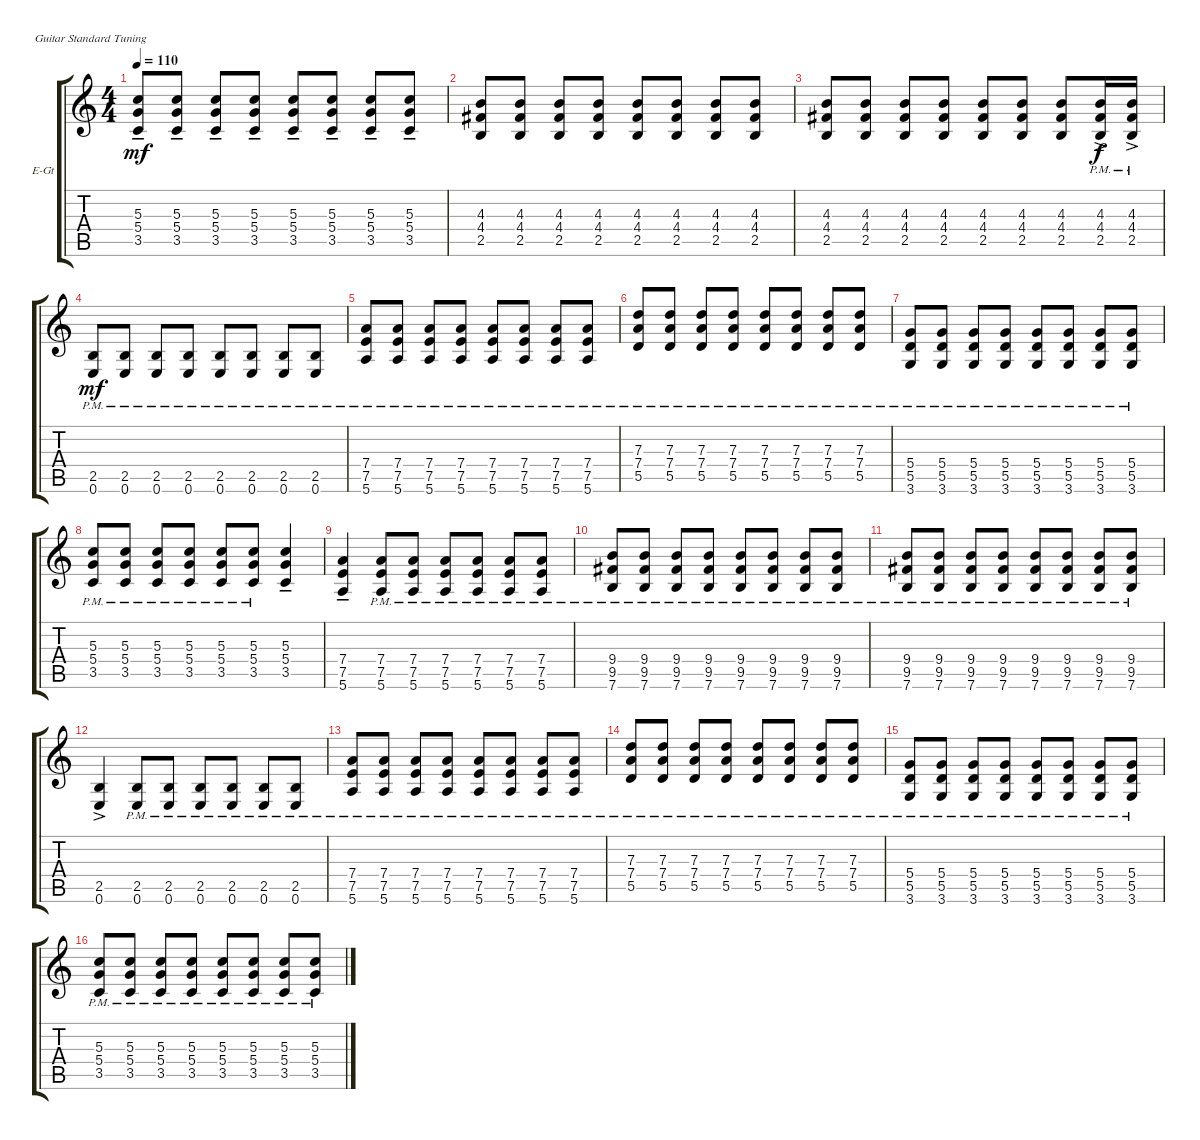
\bracketExtendMode groupsimilarinstruments
\firstSystemTrackNameOrientation horizontal
\otherSystemsTrackNameOrientation horizontal
\track ("Electric Guitar 1" "E-Gt") {instrument distortionguitar}
\staff {score tabs}
\tuning (E4 B3 G3 D3 A2 E2)
\ts (4 4)
\tempo 110
\clef g2
\ks c
(3.5{ten} 5.4{ten} 5.3{ten}).8{dy mf} (3.5{ten} 5.4{ten} 5.3{ten}).8 (3.5{ten} 5.4{ten} 5.3{ten}).8 (3.5{ten} 5.4{ten} 5.3{ten}).8 (3.5{ten} 5.4{ten} 5.3{ten}).8 (3.5{ten} 5.4{ten} 5.3{ten}).8 (3.5{ten} 5.4{ten} 5.3{ten}).8 (3.5{ten} 5.4{ten} 5.3{ten}).8 |
(2.5 4.4 4.3).8 (2.5 4.4 4.3).8 (2.5 4.4 4.3).8 (2.5 4.4 4.3).8 (2.5 4.4 4.3).8 (2.5 4.4 4.3).8 (2.5 4.4 4.3).8 (2.5 4.4 4.3).8 |
(2.5 4.4 4.3).8 (2.5 4.4 4.3).8 (2.5 4.4 4.3).8 (2.5 4.4 4.3).8 (2.5 4.4 4.3).8 (2.5 4.4 4.3).8 (2.5 4.4 4.3).8 (2.5{ac pm} 4.4{ac pm} 4.3{ac pm}).16{dy f} (2.5{ac pm} 4.4{ac pm} 4.3{ac pm}).16 |
(0.6{pm} 2.5{pm}).8{dy mf} (0.6{pm} 2.5{pm}).8 (0.6{pm} 2.5{pm}).8 (0.6{pm} 2.5{pm}).8 (0.6{pm} 2.5{pm}).8 (0.6{pm} 2.5{pm}).8 (0.6{pm} 2.5{pm}).8 (0.6{pm} 2.5{pm}).8 |
(5.6{pm} 7.5{pm} 7.4{pm}).8 (5.6{pm} 7.5{pm} 7.4{pm}).8 (5.6{pm} 7.5{pm} 7.4{pm}).8 (5.6{pm} 7.5{pm} 7.4{pm}).8 (5.6{pm} 7.5{pm} 7.4{pm}).8 (5.6{pm} 7.5{pm} 7.4{pm}).8 (5.6{pm} 7.5{pm} 7.4{pm}).8 (5.6{pm} 7.5{pm} 7.4{pm}).8 |
(5.5{pm} 7.4{pm} 7.3{pm}).8 (5.5{pm} 7.4{pm} 7.3{pm}).8 (5.5{pm} 7.4{pm} 7.3{pm}).8 (5.5{pm} 7.4{pm} 7.3{pm}).8 (5.5{pm} 7.4{pm} 7.3{pm}).8 (5.5{pm} 7.4{pm} 7.3{pm}).8 (5.5{pm} 7.4{pm} 7.3{pm}).8 (5.5{pm} 7.4{pm} 7.3{pm}).8 |
(3.6{pm} 5.5{pm} 5.4{pm}).8 (3.6{pm} 5.5{pm} 5.4{pm}).8 (3.6{pm} 5.5{pm} 5.4{pm}).8 (3.6{pm} 5.5{pm} 5.4{pm}).8 (3.6{pm} 5.5{pm} 5.4{pm}).8 (3.6{pm} 5.5{pm} 5.4{pm}).8 (3.6{pm} 5.5{pm} 5.4{pm}).8 (3.6{pm} 5.5{pm} 5.4{pm}).8 |
(3.5{pm} 5.4{pm} 5.3{pm}).8 (3.5{pm} 5.4{pm} 5.3{pm}).8 (3.5{pm} 5.4{pm} 5.3{pm}).8 (3.5{pm} 5.4{pm} 5.3{pm}).8 (3.5{pm} 5.4{pm} 5.3{pm}).8 (3.5{pm} 5.4{pm} 5.3{pm}).8 (3.5{ten} 5.4{ten} 5.3{ten}).4 |
(5.6{ten} 7.5{ten} 7.4{ten}).4 (5.6{pm} 7.5{pm} 7.4{pm}).8 (5.6{pm} 7.5{pm} 7.4{pm}).8 (5.6{pm} 7.5{pm} 7.4{pm}).8 (5.6{pm} 7.5{pm} 7.4{pm}).8 (5.6{pm} 7.5{pm} 7.4{pm}).8 (5.6{pm} 7.5{pm} 7.4{pm}).8 |
(7.6{pm} 9.5{pm} 9.4{pm}).8 (7.6{pm} 9.5{pm} 9.4{pm}).8 (7.6{pm} 9.5{pm} 9.4{pm}).8 (7.6{pm} 9.5{pm} 9.4{pm}).8 (7.6{pm} 9.5{pm} 9.4{pm}).8 (7.6{pm} 9.5{pm} 9.4{pm}).8 (7.6{pm} 9.5{pm} 9.4{pm}).8 (7.6{pm} 9.5{pm} 9.4{pm}).8 |
(7.6{pm} 9.5{pm} 9.4{pm}).8 (7.6{pm} 9.5{pm} 9.4{pm}).8 (7.6{pm} 9.5{pm} 9.4{pm}).8 (7.6{pm} 9.5{pm} 9.4{pm}).8 (7.6{pm} 9.5{pm} 9.4{pm}).8 (7.6{pm} 9.5{pm} 9.4{pm}).8 (7.6{pm} 9.5{pm} 9.4{pm}).8 (7.6{pm} 9.5{pm} 9.4{pm}).8 |
(0.6{ac} 2.5{ac}).4 (0.6{pm} 2.5{pm}).8 (0.6{pm} 2.5{pm}).8 (0.6{pm} 2.5{pm}).8 (0.6{pm} 2.5{pm}).8 (0.6{pm} 2.5{pm}).8 (0.6{pm} 2.5{pm}).8 |
(5.6{pm} 7.5{pm} 7.4{pm}).8 (5.6{pm} 7.5{pm} 7.4{pm}).8 (5.6{pm} 7.5{pm} 7.4{pm}).8 (5.6{pm} 7.5{pm} 7.4{pm}).8 (5.6{pm} 7.5{pm} 7.4{pm}).8 (5.6{pm} 7.5{pm} 7.4{pm}).8 (5.6{pm} 7.5{pm} 7.4{pm}).8 (5.6{pm} 7.5{pm} 7.4{pm}).8 |
(5.5{pm} 7.4{pm} 7.3{pm}).8 (5.5{pm} 7.4{pm} 7.3{pm}).8 (5.5{pm} 7.4{pm} 7.3{pm}).8 (5.5{pm} 7.4{pm} 7.3{pm}).8 (5.5{pm} 7.4{pm} 7.3{pm}).8 (5.5{pm} 7.4{pm} 7.3{pm}).8 (5.5{pm} 7.4{pm} 7.3{pm}).8 (5.5{pm} 7.4{pm} 7.3{pm}).8 |
(3.6{pm} 5.5{pm} 5.4{pm}).8 (3.6{pm} 5.5{pm} 5.4{pm}).8 (3.6{pm} 5.5{pm} 5.4{pm}).8 (3.6{pm} 5.5{pm} 5.4{pm}).8 (3.6{pm} 5.5{pm} 5.4{pm}).8 (3.6{pm} 5.5{pm} 5.4{pm}).8 (3.6{pm} 5.5{pm} 5.4{pm}).8 (3.6{pm} 5.5{pm} 5.4{pm}).8 |
(3.5{pm} 5.4{pm} 5.3{pm}).8 (3.5{pm} 5.4{pm} 5.3{pm}).8 (3.5{pm} 5.4{pm} 5.3{pm}).8 (3.5{pm} 5.4{pm} 5.3{pm}).8 (3.5{pm} 5.4{pm} 5.3{pm}).8 (3.5{pm} 5.4{pm} 5.3{pm}).8 (3.5{pm} 5.4{pm} 5.3{pm}).8 (3.5{pm} 5.4{pm} 5.3{pm}).8
